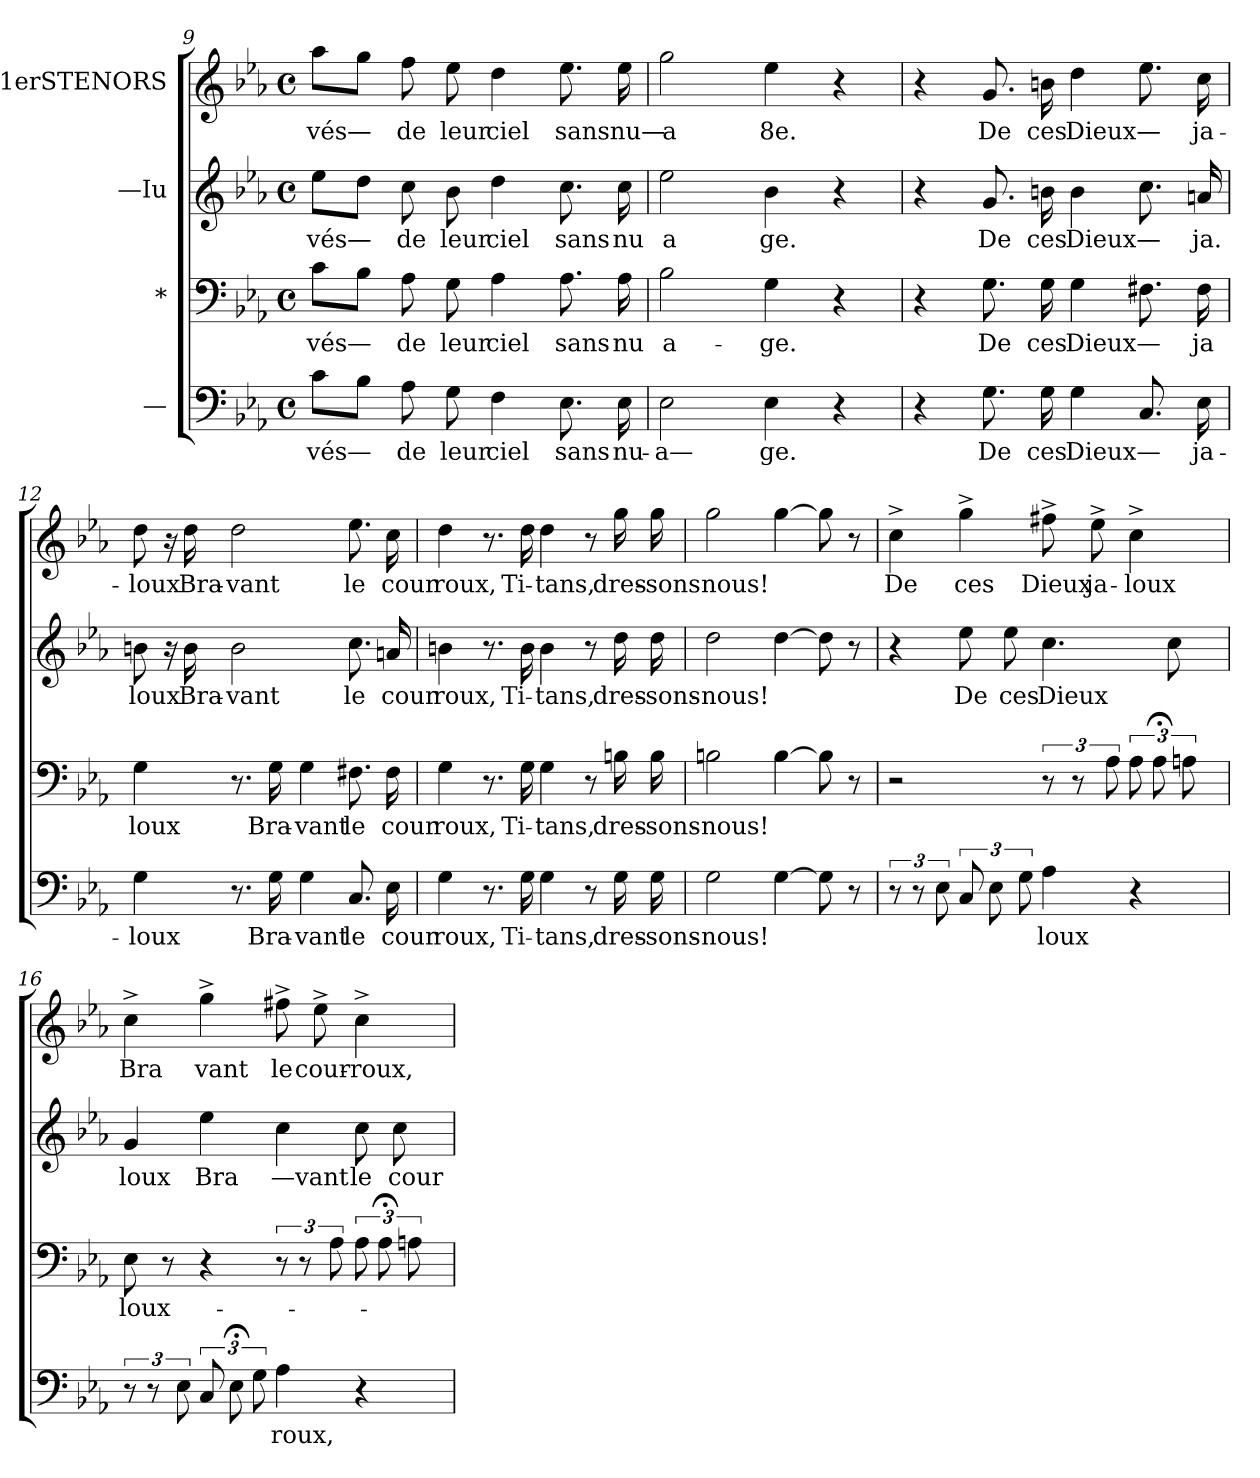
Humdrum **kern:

**kern	**text	**kern	**text	**kern	**text	**kern	**text
*part4	*part4	*part3	*part3	*part2	*part2	*part1	*part1
*staff4	*staff4	*staff3	*staff3	*staff2	*staff2	*staff1	*staff1
*I"—	*	*I"*	*	*I"—Iu	*	*I"1erSTENORS	*
*clefF4	*	*clefF4	*	*clefG2	*	*clefG2	*
*k[b-e-a-]	*	*k[b-e-a-]	*	*k[b-e-a-]	*	*k[b-e-a-]	*
*M4/4	*	*M4/4	*	*M4/4	*	*M4/4	*
*met(c)	*	*met(c)	*	*met(c)	*	*met(c)	*
=9	=9	=9	=9	=9	=9	=9	=9
8ci\L	vés—	8ci\L	vés—	8ee-i\L	vés—	8aa-i\L	vés—
8B-i\J	.	8B-i\J	.	8ddi\J	.	8ggi\J	.
8A-i\	de	8A-i\	de	8cci\	de	8ffi\	de
8Gi\	leur	8Gi\	leur	8b-i\	leur	8ee-i\	leur
4Fi\	ciel	4A-i\	ciel	4ddi\	ciel	4ddi\	ciel
8.E-i\	sans	8.A-i\	sans	8.cci\	sans	8.ee-i\	sans
16E-i\	nu-	16A-i\	nu	16cci\	nu	16ee-i\	nu—
=10	=10	=10	=10	=10	=10	=10	=10
2E-i\	a—	2B-i\	a-	2ee-i\	a	2ggi\	a
4E-i\	ge.	4Gi\	ge.	4b-i\	ge.	4ee-i\	8e.
4r	.	4r	.	4r	.	4r	.
!!LO:LB:g=z
=11	=11	=11	=11	=11	=11	=11	=11
4r	.	4r	.	4r	.	4r	.
8.Gi\	De	8.Gi\	De	8.gi/	De	8.gi/	De
16Gi\	ces	16Gi\	ces	16bni\	ces	16bni\	ces
4Gi\	Dieux—	4Gi\	Dieux—	4bi\	Dieux—	4ddi\	Dieux—
8.Ci/	.	8.F#Xi\	.	8.cci\	.	8.ee-i\	.
16E-i\	ja-	16F#i\	ja	16ani/	ja.	16cci\	ja-
=12	=12	=12	=12	=12	=12	=12	=12
4Gi\	loux	4Gi\	loux	8bni\	loux	8ddi\	loux
.	.	.	.	16r	.	16r	.
.	.	.	.	16bi\	Bra-	16ddi\	Bra-
8.r	.	8.r	.	2bi\	vant	2ddi\	vant
16Gi\	Bra-	16Gi\	Bra-	.	.	.	.
4Gi\	vant	4Gi\	vant	.	.	.	.
8.Ci/	le	8.F#Xi\	le	8.cci\	le	8.ee-i\	le
16E-i\	cour	16F#i\	cour	16ani/	cour	16cci\	cour
=13	=13	=13	=13	=13	=13	=13	=13
4Gi\	roux,	4Gi\	roux,	4bni\	roux,	4ddi\	roux,
8.r	.	8.r	.	8.r	.	8.r	.
16Gi\	Ti-	16Gi\	Ti-	16bi\	Ti-	16ddi\	Ti-
4Gi\	tans,	4Gi\	tans,	4bi\	tans,	4ddi\	tans,
8r	.	8r	.	8r	.	8r	.
16Gi\	dres-	16Bni\	dres-	16ddi\	dres-	16ggi\	dres-
16Gi\	sons-	16Bi\	sons-	16ddi\	sons-	16ggi\	sons
!!LO:LB:g=z
=14	=14	=14	=14	=14	=14	=14	=14
2Gi\	nous!	2Bni\	nous!	2ddi\	nous!	2ggi\	nous!
[4Gi\	.	[4Bi\	.	[4ddi\	.	[4ggi\	.
8Gi\]	.	8Bi\]	.	8ddi\]	.	8ggi\]	.
8r	.	8r	.	8r	.	8r	.
=15	=15	=15	=15	=15	=15	=15	=15
12r	.	2r	.	4r	.	4cc^>i\	De
12r	.	.	.	.	.	.	.
12E-i\	.	.	.	.	.	.	.
12Ci/	.	.	.	8ee-i\	De	4gg^>i\	ces
12E-i\	.	.	.	.	.	.	.
.	.	.	.	8ee-i\	ces	.	.
12Gi\	.	.	.	.	.	.	.
4A-i\	loux	12r	.	4.cci\	Dieux	8ff#X^>i\	Dieux
.	.	12r	.	.	.	.	.
.	.	.	.	.	.	8ee-^>i\	ja-
.	.	12A-i\	.	.	.	.	.
4r	.	12A-i\	.	.	.	4cc^>i\	loux
.	.	12A-;i\	.	.	.	.	.
.	.	.	.	8cci\	.	.	.
.	.	12Aj\	.	.	.	.	.
12ryy	.	12ryy	.	12ryy	.	12ryy	.
!!LO:LB:g=z
=16	=16	=16	=16	=16	=16	=16	=16
12r	.	8E-i\	loux-	4gi/	loux	4cc^>i\	Bra
12r	.	.	.	.	.	.	.
.	.	8r	.	.	.	.	.
12E-i\	.	.	.	.	.	.	.
12Ci/	.	4r	.	4ee-i\	Bra	4gg^>i\	vant
12E-;i\	.	.	.	.	.	.	.
12Gi\	.	.	.	.	.	.	.
4A-i\	roux,	12r	.	4cci\	—vant	8ff#X^>i\	le
.	.	12r	.	.	.	.	.
.	.	.	.	.	.	8ee-^>i\	cour-
.	.	12A-i\	.	.	.	.	.
4r	.	12A-i\	.	8cci\	le	4cc^>i\	roux,
.	.	12A-;i\	.	.	.	.	.
.	.	.	.	8cci\	cour	.	.
.	.	12Aj\	.	.	.	.	.
12ryy	.	12ryy	.	12ryy	.	12ryy	.
=	=	=	=	=	=	=	=
*-	*-	*-	*-	*-	*-	*-	*-
